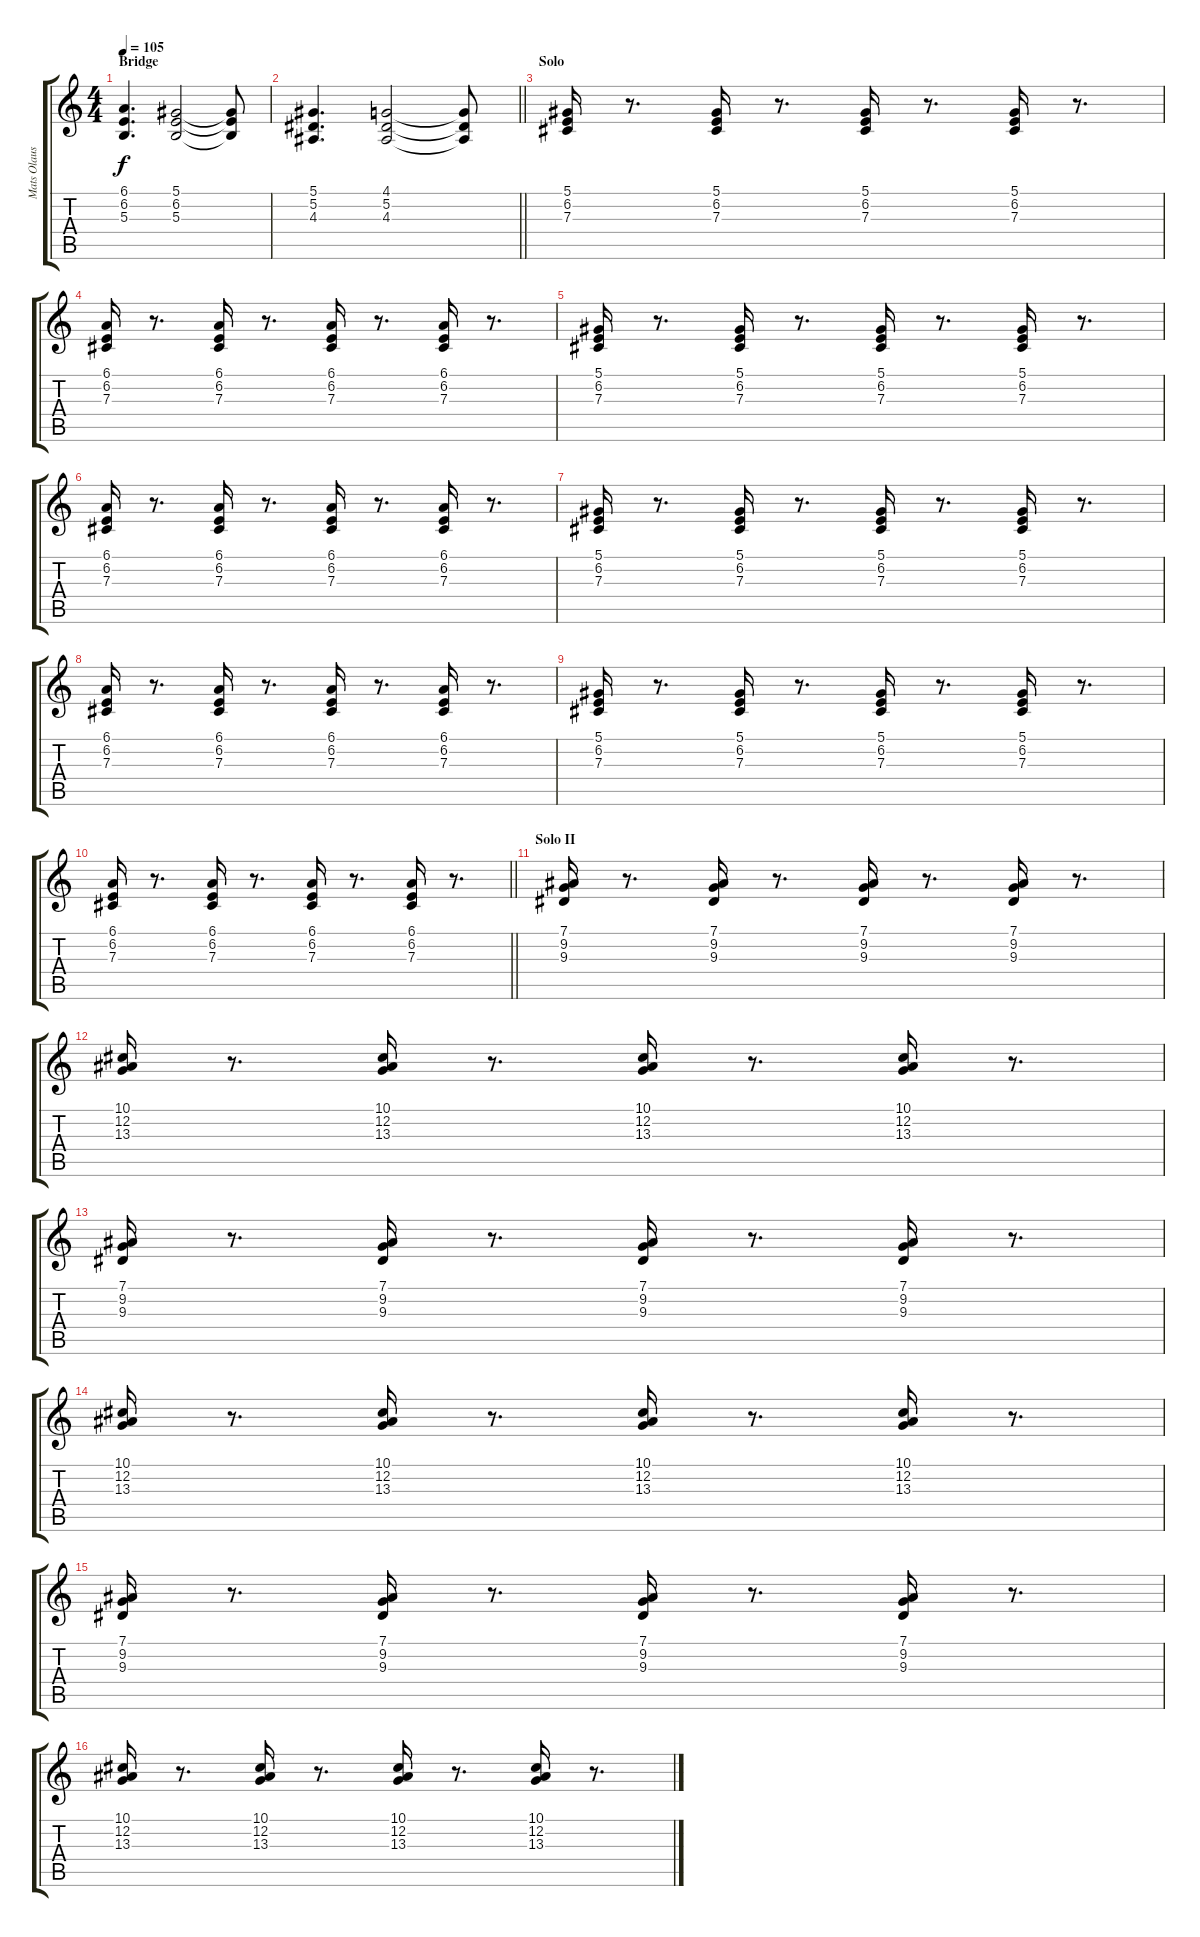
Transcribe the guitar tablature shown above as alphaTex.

\track ("Mats Olausson" "Mats Olaus") {instrument stringensemble1}
\staff {score tabs}
\tuning (Eb4 Bb3 Gb3 Db3 Ab2 Eb2) {hide}
\ts (4 4)
\section ("" "Bridge")
\tempo 105
\clef g2
\ks c
(6.1 6.2 5.3).4{d dy f} (5.1 6.2 5.3).2 (5.1{t} 6.2{t} 5.3{t}).8 |
\barLineRight lightlight
(5.1 5.2 4.3).4{d} (4.1 5.2 4.3).2 (4.1{t} 5.2{t} 4.3{t}).8 |
\section ("" "Solo")
(5.1 6.2 7.3).16 r.8{d} (5.1 6.2 7.3).16 r.8{d} (5.1 6.2 7.3).16 r.8{d} (5.1 6.2 7.3).16 r.8{d} |
(6.1 6.2 7.3).16 r.8{d} (6.1 6.2 7.3).16 r.8{d} (6.1 6.2 7.3).16 r.8{d} (6.1 6.2 7.3).16 r.8{d} |
(5.1 6.2 7.3).16 r.8{d} (5.1 6.2 7.3).16 r.8{d} (5.1 6.2 7.3).16 r.8{d} (5.1 6.2 7.3).16 r.8{d} |
(6.1 6.2 7.3).16 r.8{d} (6.1 6.2 7.3).16 r.8{d} (6.1 6.2 7.3).16 r.8{d} (6.1 6.2 7.3).16 r.8{d} |
(5.1 6.2 7.3).16 r.8{d} (5.1 6.2 7.3).16 r.8{d} (5.1 6.2 7.3).16 r.8{d} (5.1 6.2 7.3).16 r.8{d} |
(6.1 6.2 7.3).16 r.8{d} (6.1 6.2 7.3).16 r.8{d} (6.1 6.2 7.3).16 r.8{d} (6.1 6.2 7.3).16 r.8{d} |
(5.1 6.2 7.3).16 r.8{d} (5.1 6.2 7.3).16 r.8{d} (5.1 6.2 7.3).16 r.8{d} (5.1 6.2 7.3).16 r.8{d} |
\barLineRight lightlight
(6.1 6.2 7.3).16 r.8{d} (6.1 6.2 7.3).16 r.8{d} (6.1 6.2 7.3).16 r.8{d} (6.1 6.2 7.3).16 r.8{d} |
\section ("" "Solo II")
(7.1 9.2 9.3).16 r.8{d} (7.1 9.2 9.3).16 r.8{d} (7.1 9.2 9.3).16 r.8{d} (7.1 9.2 9.3).16 r.8{d} |
(10.1 12.2 13.3).16 r.8{d} (10.1 12.2 13.3).16 r.8{d} (10.1 12.2 13.3).16 r.8{d} (10.1 12.2 13.3).16 r.8{d} |
(7.1 9.2 9.3).16 r.8{d} (7.1 9.2 9.3).16 r.8{d} (7.1 9.2 9.3).16 r.8{d} (7.1 9.2 9.3).16 r.8{d} |
(10.1 12.2 13.3).16 r.8{d} (10.1 12.2 13.3).16 r.8{d} (10.1 12.2 13.3).16 r.8{d} (10.1 12.2 13.3).16 r.8{d} |
(7.1 9.2 9.3).16 r.8{d} (7.1 9.2 9.3).16 r.8{d} (7.1 9.2 9.3).16 r.8{d} (7.1 9.2 9.3).16 r.8{d} |
(10.1 12.2 13.3).16 r.8{d} (10.1 12.2 13.3).16 r.8{d} (10.1 12.2 13.3).16 r.8{d} (10.1 12.2 13.3).16 r.8{d}
